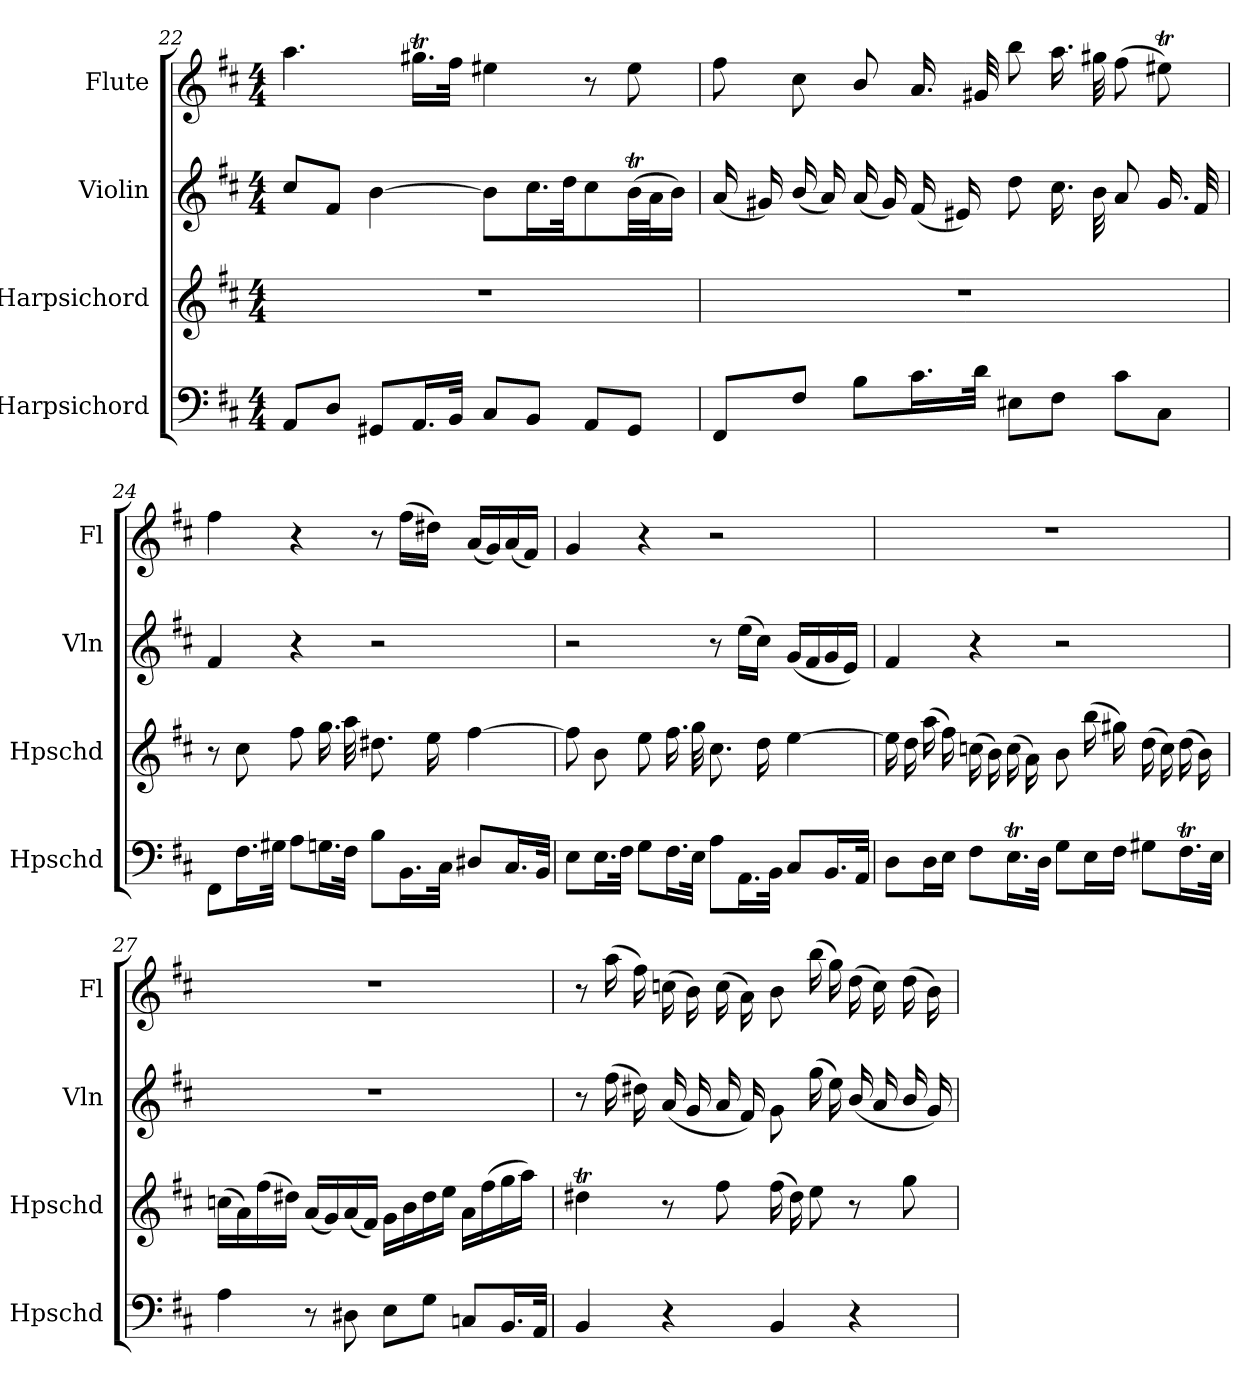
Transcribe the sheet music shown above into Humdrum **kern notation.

**kern	**kern	**kern	**kern
*part4	*part3	*part2	*part1
*staff4	*staff3	*staff2	*staff1
*I"Harpsichord	*I"Harpsichord	*I"Violin	*I"Flute
*I'Hpschd	*I'Hpschd	*I'Vln	*I'Fl
*clefF4	*clefG2	*clefG2	*clefG2
*k[f#c#]	*k[f#c#]	*k[f#c#]	*k[f#c#]
*b:	*b:	*b:	*b:
*M4/4	*M4/4	*M4/4	*M4/4
=22	=22	=22	=22
8AA/L	1r	8cc#/L	4.aa\
8D/J	.	8f#/J	.
8GG#X/L	.	[4b\	.
16.AA/L	.	.	16.gg#Xt\LL
32BB/JJk	.	.	32ff#\JJk
8C#/L	.	8b\L]	4ee#X\
8BB/J	.	16.cc#\L	.
.	.	32dd\JK	.
8AA/L	.	8cc#\	8r
8GG#/J	.	(32bT\LL	8ee#\
.	.	32a\J	.
.	.	16b\JJ)	.
=23	=23	=23	=23
8FF#/L	1r	(16a/	8ff#\
.	.	16g#X/)	.
8F#/J	.	(16b/	8cc#\
.	.	16a/)	.
8B\L	.	(16a/	8b/
.	.	16g#/)	.
16.c#\L	.	(16f#/	16.a/
.	.	16e#X/)	.
32d\JJk	.	.	32g#X/
8E#X\L	.	8dd\	8bb\
8F#\J	.	16.cc#\	16.aa\
.	.	32b\	32gg#X\
8c#\L	.	8a/	(8ff#\
8C#\J	.	16.g#/	8ee#Xt\)
.	.	32f#/	.
=24	=24	=24	=24
8FF#\L	8r	4f#/	4ff#\
16.F#\L	8cc#\	.	.
32G#X\JJk	.	.	.
8A\L	8ff#\	4r	4r
16.Gn\L	16.gg\	.	.
32F#\JJk	32aa\	.	.
8B\L	8.dd#X\	2r	8r
16.BB\L	.	.	(16ff#\LL
.	16ee\	.	16dd#X\JJ)
32C#\JJk	.	.	.
8D#X/L	[4ff#\	.	(16a/LL
.	.	.	16g/)
16.C#/L	.	.	(16a/
.	.	.	16f#/JJ)
32BB/JJk	.	.	.
=25	=25	=25	=25
8E\L	8ff#\]	2r	4g/
16.E\L	8b\	.	.
32F#\JJk	.	.	.
8G\L	8ee\	.	4r
16.F#\L	16.ff#\	.	.
32E\JJk	32gg\	.	.
8A\L	8.cc#\	8r	2r
16.AA\L	.	(16ee\LL	.
.	16dd\	16cc#\JJ)	.
32BB\JJk	.	.	.
8C#/L	[4ee\	(16g/LL	.
.	.	16f#/	.
16.BB/L	.	16g/	.
.	.	16e/JJ)	.
32AA/JJk	.	.	.
=26	=26	=26	=26
8D\L	16ee\]	4f#/	1r
.	16dd\	.	.
16D\L	(16aa\	.	.
16E\JJ	16ff#\)	.	.
8F#\L	(16ccn\	4r	.
.	16b\)	.	.
16.ET\L	(16cc\	.	.
.	16a\)	.	.
32D\JJk	.	.	.
8G\L	8b\	2r	.
16E\L	(16bb\	.	.
16F#\JJ	16gg#X\)	.	.
8G#X\L	(16dd\	.	.
.	16cc\)	.	.
16.F#T\L	(16dd\	.	.
.	16b\)	.	.
32E\JJk	.	.	.
=27	=27	=27	=27
4A\	(16ccn\LL	1r	1r
.	16a\)	.	.
.	(16ff#\	.	.
.	16dd#X\JJ)	.	.
8r	(16a/LL	.	.
.	16g/)	.	.
8D#X\	(16a/	.	.
.	16f#/JJ)	.	.
8E\L	16g\LL	.	.
.	16b\	.	.
8G\J	16dd#\	.	.
.	16ee\JJ	.	.
8Cn/L	16a\LL	.	.
.	(16ff#\	.	.
16.BB/L	16gg\	.	.
.	16aa\JJ)	.	.
32AA/JJk	.	.	.
=28	=28	=28	=28
4BB/	4dd#Xt\	8r	8r
.	.	(16ff#\	(16aa\
.	.	16dd#X\)	16ff#\)
4r	8r	(16a/	(16ccn\
.	.	16g/	16b\)
.	8ff#\	16a/	(16cc\
.	.	16f#/)	16a\)
4BB/	(16ff#\	8g\	8b\
.	16dd#\)	.	.
.	8ee\	(16gg\	(16bb\
.	.	16ee\)	16gg\)
4r	8r	(16b/	(16dd\
.	.	16a/	16cc\)
.	8gg\	16b/	(16dd\
.	.	16g/)	16b\)
=	=	=	=
*-	*-	*-	*-
